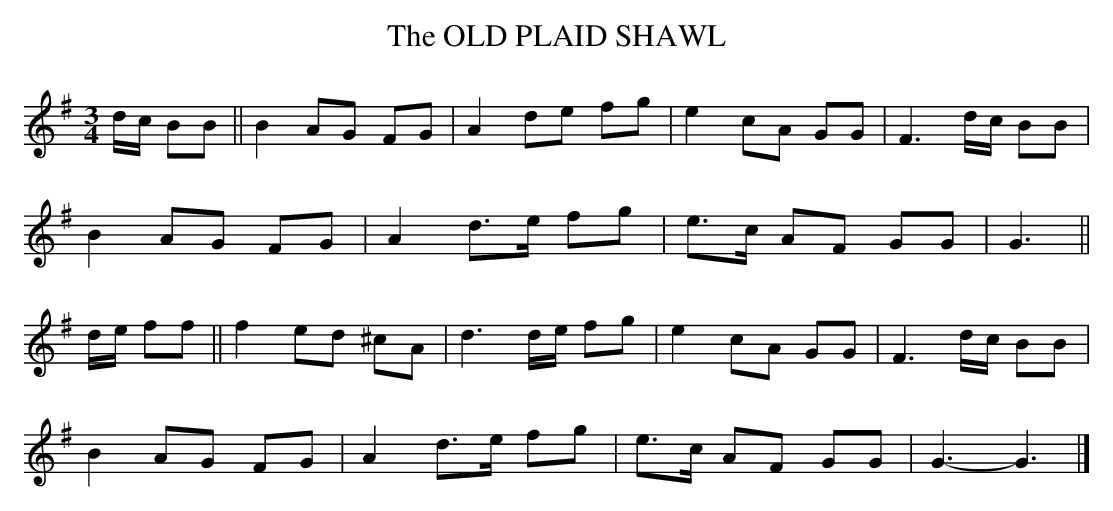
X:1
T:OLD PLAID SHAWL, The
Y:"slow"
M:3/4
L:1/8
K:G
d/c/ BB||B2 AG FG|A2 de fg|e2 cA GG|F3d/c/ BB|
B2 AG FG|A2 d>e fg|e>c AF GG|G3||
d/e/ ff||f2 ed ^cA|d3d/e/ fg|e2 cA GG|F3d/c/ BB|
B2 AG FG|A2d>e fg|e>c AF GG|G3-G3|]
